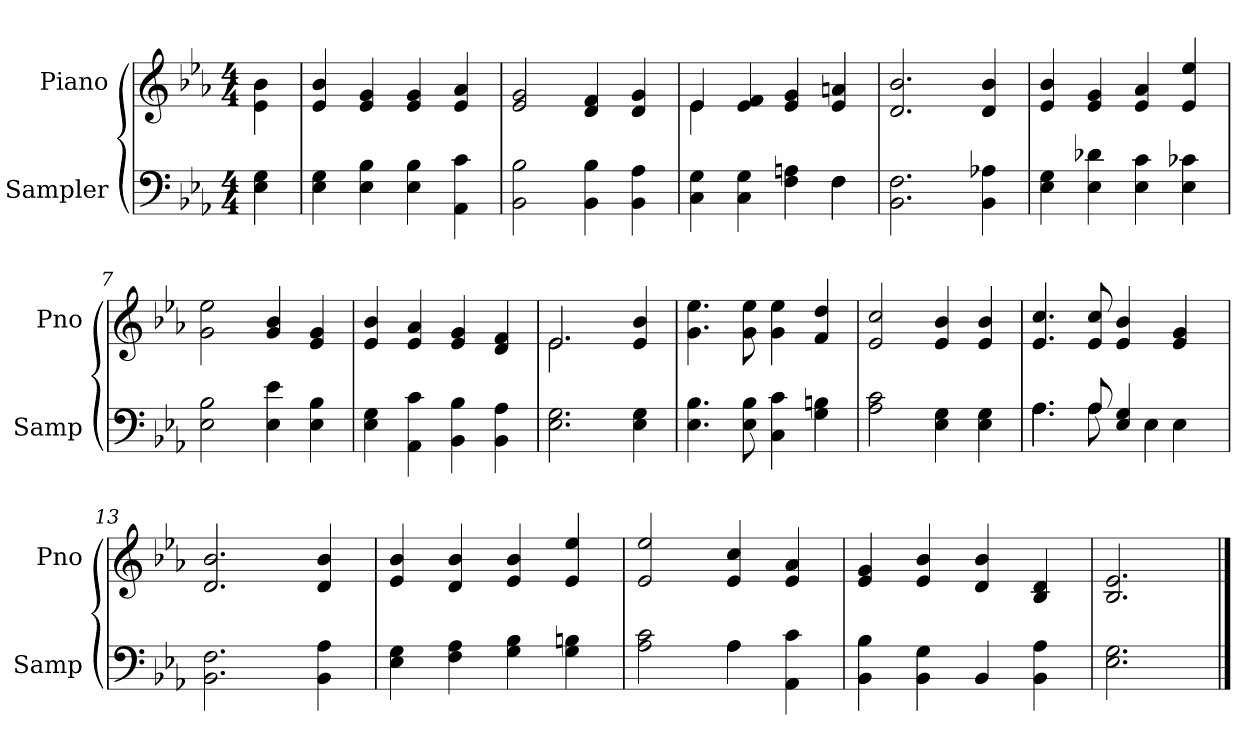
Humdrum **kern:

**kern	**kern
*part2	*part1
*staff2	*staff1
*I"Sampler	*I"Piano
*I'Samp	*I'Pno
*clefF4	*clefG2
*k[b-e-a-]	*k[b-e-a-]
*E-:	*E-:
*M4/4	*M4/4
=1	=1
4E- 4G	4e-\ 4b-\
=2	=2
4E- 4G	4e- 4b-
4E- 4B-	4e- 4g
4E- 4B-	4e- 4g
4AA- 4c	4e- 4a-
=3	=3
2BB- 2B-	2e- 2g
4BB- 4B-	4d 4f
4BB- 4A-	4d 4g
=4	=4
*^	*^
4C 4G	2.ryy	4e-/	4e-
4C 4G	.	4e- 4f	2.ryy
4F 4An	.	4e- 4g	.
4F\	4F	4e- 4an	.
*v	*v	*	*
*	*v	*v
=5	=5
2.BB- 2.F	2.d 2.b-
4BB- 4A-X	4d 4b-
=6	=6
4E- 4G	4e- 4b-
4E- 4d-X	4e- 4g
4E- 4c	4e- 4a-
4E- 4c-X	4e- 4ee-
=7	=7
2E- 2B-	2g 2ee-
4E- 4e-	4g 4b-
4E- 4B-	4e- 4g
=8	=8
4E- 4G	4e- 4b-
4AA- 4c	4e- 4a-
4BB- 4B-	4e- 4g
4BB- 4A-	4d 4f
=9	=9
*	*^
2.E- 2.G	2.e-/	2.e-
4E- 4G	4e- 4b-	4ryy
*	*v	*v
=10	=10
4.E- 4.B-	4.g 4.ee-
8E- 8B-	8g 8ee-
4C 4c	4g 4ee-
4G 4Bn	4f 4dd
=11	=11
2A- 2c	2e- 2cc
4E- 4G	4e- 4b-
4E- 4G	4e- 4b-
=12	=12
*^	*
4.A-\	4.A-	4.e- 4.cc
8A-/	8A-	8e- 8cc
4E- 4G	8ryy	4e- 4b-
.	4E-	.
4E-\	.	4e- 4g
.	8ryy	.
*v	*v	*
=13	=13
2.BB- 2.F	2.d 2.b-
4BB- 4A-	4d 4b-
=14	=14
4E- 4G	4e- 4b-
4F 4A-	4d 4b-
4G 4B-	4e- 4b-
4G 4Bn	4e- 4ee-
=15	=15
*^	*
2A- 2c	2ryy	2e- 2ee-
4A-\	4A-	4e- 4cc
4AA- 4c	4ryy	4e- 4a-
*v	*v	*
=16	=16
4BB- 4B-	4e- 4g
4BB- 4G	4e- 4b-
4BB-	4d 4b-
4BB- 4A-	4B- 4d
=17	=17
2.E- 2.G	2.B- 2.e-
==	==
*-	*-
